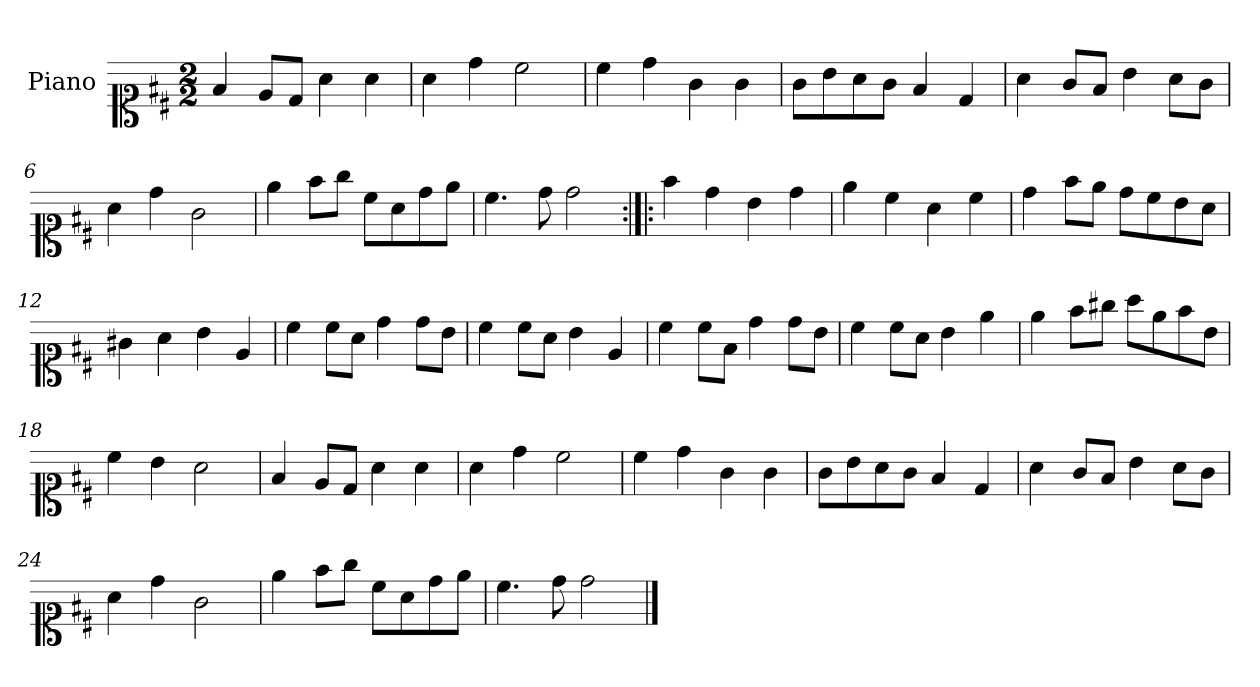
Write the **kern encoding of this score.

**kern
*part1
*staff1
*I"Piano
*I'Pno.
*clefC1
*k[f#c#]
*M2/2
=1
4f#/
8e/L
8d/J
4a\
4a\
=2
4a\
4dd\
2cc#\
=3
4cc#\
4dd\
4g\
4g\
=4
8g\L
8b\
8a\
8g\J
4f#/
4d/
=5
4a\
8g/L
8f#/J
4b\
8a\L
8g\J
=6
4a\
4dd\
2g\
=7
4ee\
8ff#\L
8gg\J
8cc#\L
8a\
8dd\
8ee\J
=8
4.cc#\
8dd\
2dd\
=9:|!|:
4ff#\
4dd\
4b\
4dd\
=10
4ee\
4cc#\
4a\
4cc#\
=11
4dd\
8ff#\L
8ee\J
8dd\L
8cc#\
8b\
8a\J
=12
4g#X\
4a\
4b\
4e/
=13
4cc#\
8cc#\L
8a\J
4dd\
8dd\L
8b\J
=14
4cc#\
8cc#\L
8a\J
4b\
4e/
=15
4cc#\
8cc#\L
8f#\J
4dd\
8dd\L
8b\J
=16
4cc#\
8cc#\L
8a\J
4b\
4ee\
=17
4ee\
8ff#\L
8gg#X\J
8aa\L
8ee\
8ff#\
8b\J
=18
4cc#\
4b\
2a\
=19
4f#/
8e/L
8d/J
4a\
4a\
=20
4a\
4dd\
2cc#\
=21
4cc#\
4dd\
4g\
4g\
=22
8g\L
8b\
8a\
8g\J
4f#/
4d/
=23
4a\
8g/L
8f#/J
4b\
8a\L
8g\J
=24
4a\
4dd\
2g\
=25
4ee\
8ff#\L
8gg\J
8cc#\L
8a\
8dd\
8ee\J
=26
4.cc#\
8dd\
2dd\
==
*-
